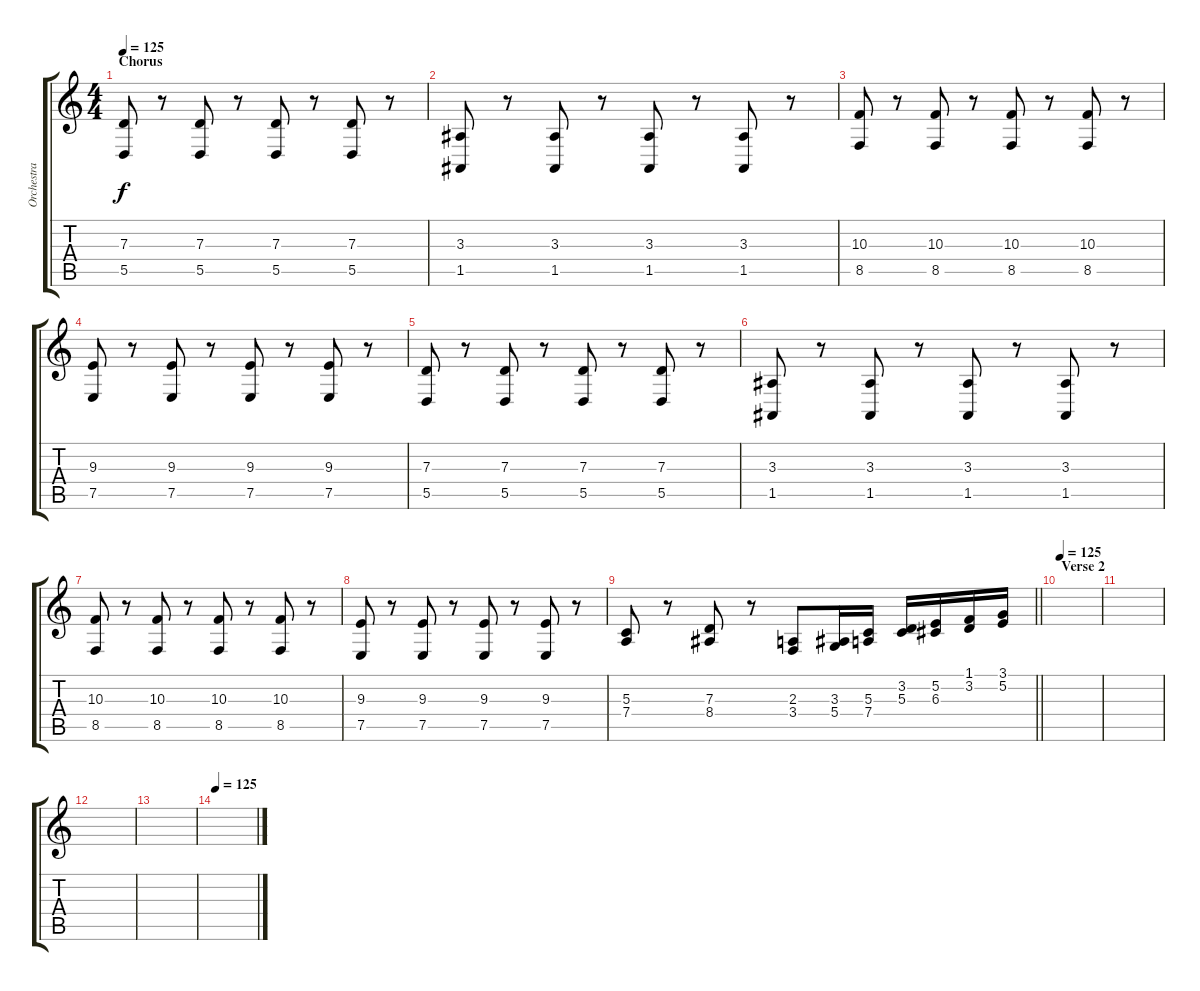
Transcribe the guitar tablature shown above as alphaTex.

\track ("Orchestra 2" "Orchestra ") {instrument violin}
\staff {score tabs}
\tuning (E4 B3 G3 D3 A2 D2) {hide}
\ts (4 4)
\section ("" "Chorus")
\tempo 125
\clef g2
\ks c
(7.3 5.5).8{dy f} r.8 (7.3 5.5).8 r.8 (7.3 5.5).8 r.8 (7.3 5.5).8 r.8 |
(3.3 1.5).8 r.8 (3.3 1.5).8 r.8 (3.3 1.5).8 r.8 (3.3 1.5).8 r.8 |
(10.3 8.5).8 r.8 (10.3 8.5).8 r.8 (10.3 8.5).8 r.8 (10.3 8.5).8 r.8 |
(9.3 7.5).8 r.8 (9.3 7.5).8 r.8 (9.3 7.5).8 r.8 (9.3 7.5).8 r.8 |
(7.3 5.5).8 r.8 (7.3 5.5).8 r.8 (7.3 5.5).8 r.8 (7.3 5.5).8 r.8 |
(3.3 1.5).8 r.8 (3.3 1.5).8 r.8 (3.3 1.5).8 r.8 (3.3 1.5).8 r.8 |
(10.3 8.5).8 r.8 (10.3 8.5).8 r.8 (10.3 8.5).8 r.8 (10.3 8.5).8 r.8 |
(9.3 7.5).8 r.8 (9.3 7.5).8 r.8 (9.3 7.5).8 r.8 (9.3 7.5).8 r.8 |
\barLineRight lightlight
(5.3 7.4).8 r.8 (7.3 8.4).8 r.8 (2.3 3.4).8 (3.3 5.4).16 (5.3 7.4).16 (3.2 5.3).16 (5.2 6.3).16 (1.1 3.2).16 (3.1 5.2).16 |
\section ("" "Verse 2")
\tempo 125
|
|
|
|
\tempo 125
